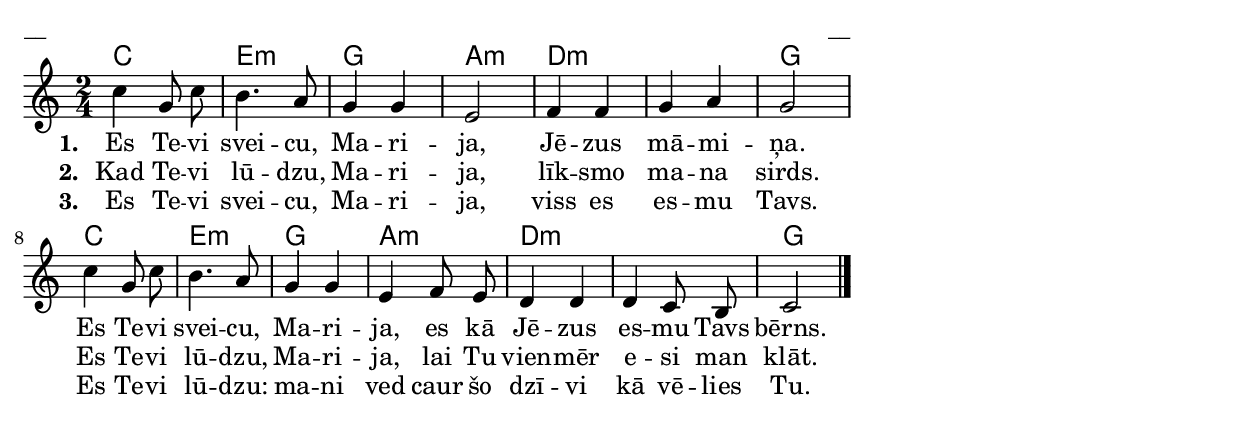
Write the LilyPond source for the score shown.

\version "2.13.18"

\paper {
line-width = 14\cm
left-margin = 0.4\cm
between-system-padding = 0.1\cm
between-system-space = 0.1\cm
}

\layout {
indent = #0
ragged-last = ##f
}

chordsA = \chordmode {
c2 e:min g a:min d1:min g2
c2 e:min g a:min d1:min g2
}

voiceA = \relative c'' {
\clef "treble"
\key c \major
\time 2/4

c4 g8 c | b4. a8 | g4 g | e2 | f4 f| g a | g2 |
c4 g8 c | b4. a8 | g4 g | e4 f8 e | d4 d | d c8 b | c2 \bar"|." 
}

lyricA = \lyricmode {
\set stanza = "1. "
Es Te -- vi svei -- cu, Ma -- ri -- ja, Jē -- zus mā -- mi -- ņa.
Es Te -- vi svei -- cu, Ma -- ri -- ja, es kā Jē -- zus es -- mu Tavs bērns.
}
lyricB = \lyricmode {
\set stanza = "2. "
Kad Te -- vi lū -- dzu, Ma -- ri -- ja, līk -- smo ma -- na sirds.
Es Te -- vi lū -- dzu, Ma -- ri -- ja, lai Tu vien -- mēr e -- si man klāt.
}
lyricC = \lyricmode {
\set stanza = "3. "
Es Te -- vi svei -- cu, Ma -- ri -- ja, viss es es -- mu Tavs.
Es Te -- vi lū -- dzu: ma -- ni ved caur šo dzī -- vi kā vē -- lies Tu.
}

fullScore = <<
\new ChordNames { \chordsA }
\new Staff {
<<
\new Voice = "voiceA" { \oneVoice \autoBeamOff \voiceA }
\lyricsto "voiceA" \new Lyrics \lyricA
\lyricsto "voiceA" \new Lyrics \lyricB
\lyricsto "voiceA" \new Lyrics \lyricC
>>
}
>>


\score {
\fullScore
\header { piece = "__" opus = "__" }
}
\markup { \with-color #(x11-color 'white) \sans \smaller "aaa" }
\score {
\unfoldRepeats
\fullScore
\midi {
\context { \Staff \remove "Staff_performer" }
\context { \Voice \consists "Staff_performer" }
}
}


